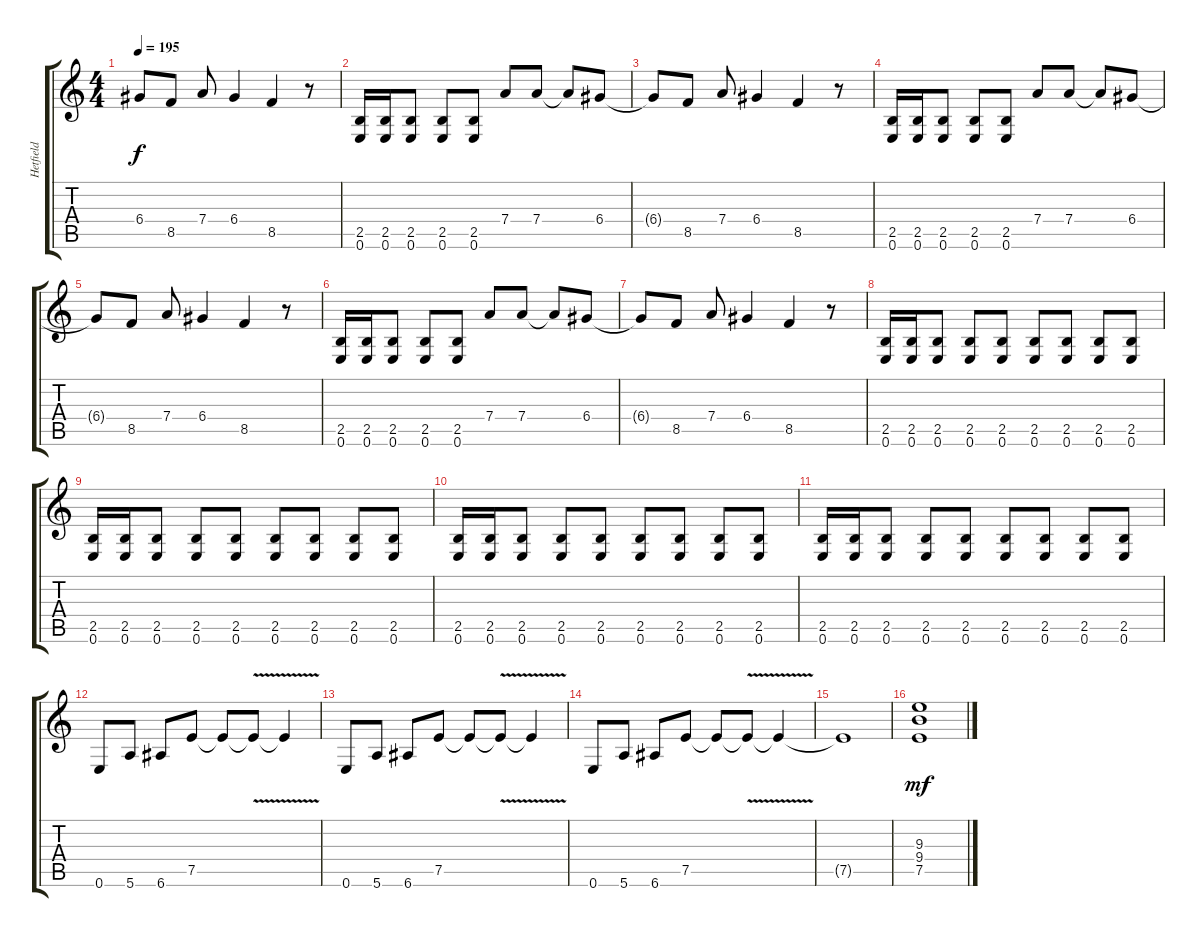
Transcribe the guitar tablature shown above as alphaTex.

\track ("Hetfield" "Hetfield") {instrument electricguitarclean}
\staff {score tabs}
\tuning (E4 B3 G3 D3 A2 E2) {hide}
\ts (4 4)
\tempo 195
\clef g2
\ks c
6.4{t}.8{dy f} 8.5.8 7.4.8 6.4.4 8.5.4 r.8 |
(2.5 0.6).16 (2.5 0.6).16 (2.5 0.6).8 (2.5 0.6).8 (2.5 0.6).8 7.4.8 7.4.8 7.4{t}.8 6.4.8 |
6.4{t}.8 8.5.8 7.4.8 6.4.4 8.5.4 r.8 |
(2.5 0.6).16 (2.5 0.6).16 (2.5 0.6).8 (2.5 0.6).8 (2.5 0.6).8 7.4.8 7.4.8 7.4{t}.8 6.4.8 |
6.4{t}.8 8.5.8 7.4.8 6.4.4 8.5.4 r.8 |
(2.5 0.6).16 (2.5 0.6).16 (2.5 0.6).8 (2.5 0.6).8 (2.5 0.6).8 7.4.8 7.4.8 7.4{t}.8 6.4.8 |
6.4{t}.8 8.5.8 7.4.8 6.4.4 8.5.4 r.8 |
(2.5 0.6).16 (2.5 0.6).16 (2.5 0.6).8 (2.5 0.6).8 (2.5 0.6).8 (2.5 0.6).8 (2.5 0.6).8 (2.5 0.6).8 (2.5 0.6).8 |
(2.5 0.6).16 (2.5 0.6).16 (2.5 0.6).8 (2.5 0.6).8 (2.5 0.6).8 (2.5 0.6).8 (2.5 0.6).8 (2.5 0.6).8 (2.5 0.6).8 |
(2.5 0.6).16 (2.5 0.6).16 (2.5 0.6).8 (2.5 0.6).8 (2.5 0.6).8 (2.5 0.6).8 (2.5 0.6).8 (2.5 0.6).8 (2.5 0.6).8 |
(2.5 0.6).16 (2.5 0.6).16 (2.5 0.6).8 (2.5 0.6).8 (2.5 0.6).8 (2.5 0.6).8 (2.5 0.6).8 (2.5 0.6).8 (2.5 0.6).8 |
0.6.8 5.6.8 6.6.8 7.5.8 7.5{t}.8 7.5{v t}.8 7.5{t}.4 |
0.6.8 5.6.8 6.6.8 7.5.8 7.5{t}.8 7.5{v t}.8 7.5{t}.4 |
0.6.8 5.6.8 6.6.8 7.5.8 7.5{t}.8 7.5{v t}.8 7.5{t}.4 |
7.5{t}.1 |
(9.3 9.4 7.5).1{dy mf}
